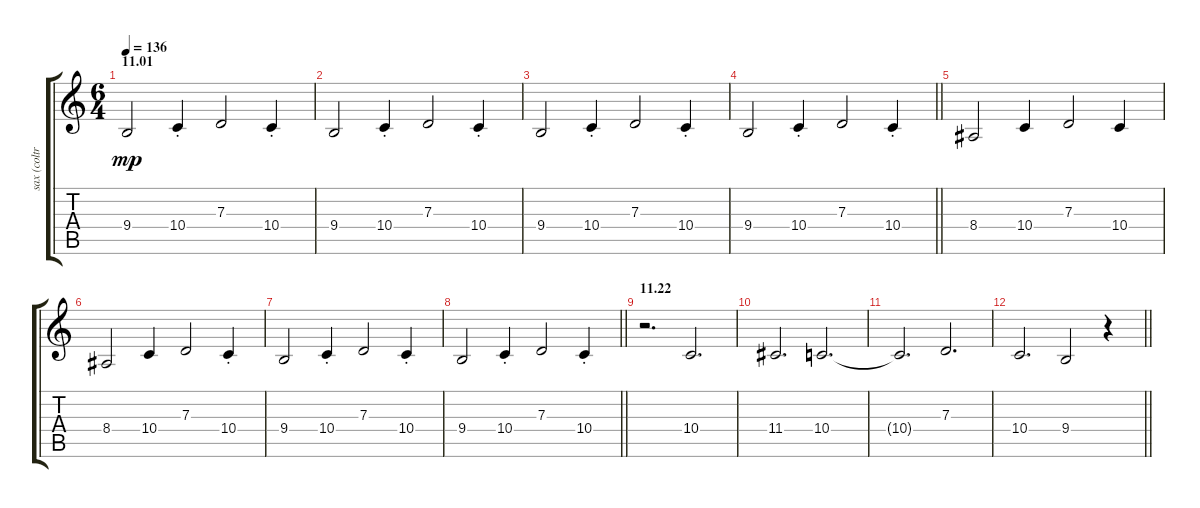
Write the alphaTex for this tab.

\track ("sax (coltrane)" "sax (coltr") {instrument tenorsax}
\staff {score tabs}
\tuning (E4 B3 G3 D3 A2 E2) {hide}
\ts (6 4)
\section ("" "11.01")
\tempo 136
\clef g2
\ks c
9.4.2{dy mp} 10.4{st}.4 7.3.2 10.4{st}.4 |
9.4.2 10.4{st}.4 7.3.2 10.4{st}.4 |
9.4.2 10.4{st}.4 7.3.2 10.4{st}.4 |
\barLineRight lightlight
9.4.2 10.4{st}.4 7.3.2 10.4{st}.4 |
8.4.2 10.4.4 7.3.2 10.4.4 |
8.4.2 10.4.4 7.3.2 10.4{st}.4 |
9.4.2 10.4{st}.4 7.3.2 10.4{st}.4 |
\barLineRight lightlight
9.4.2 10.4{st}.4 7.3.2 10.4{st}.4 |
\section ("" "11.22")
r.2{d} 10.4.2{d} |
11.4.2{d} 10.4.2{d} |
10.4{t}.2{d} 7.3.2{d} |
\barLineRight lightlight
10.4.2{d} 9.4.2 r.4
